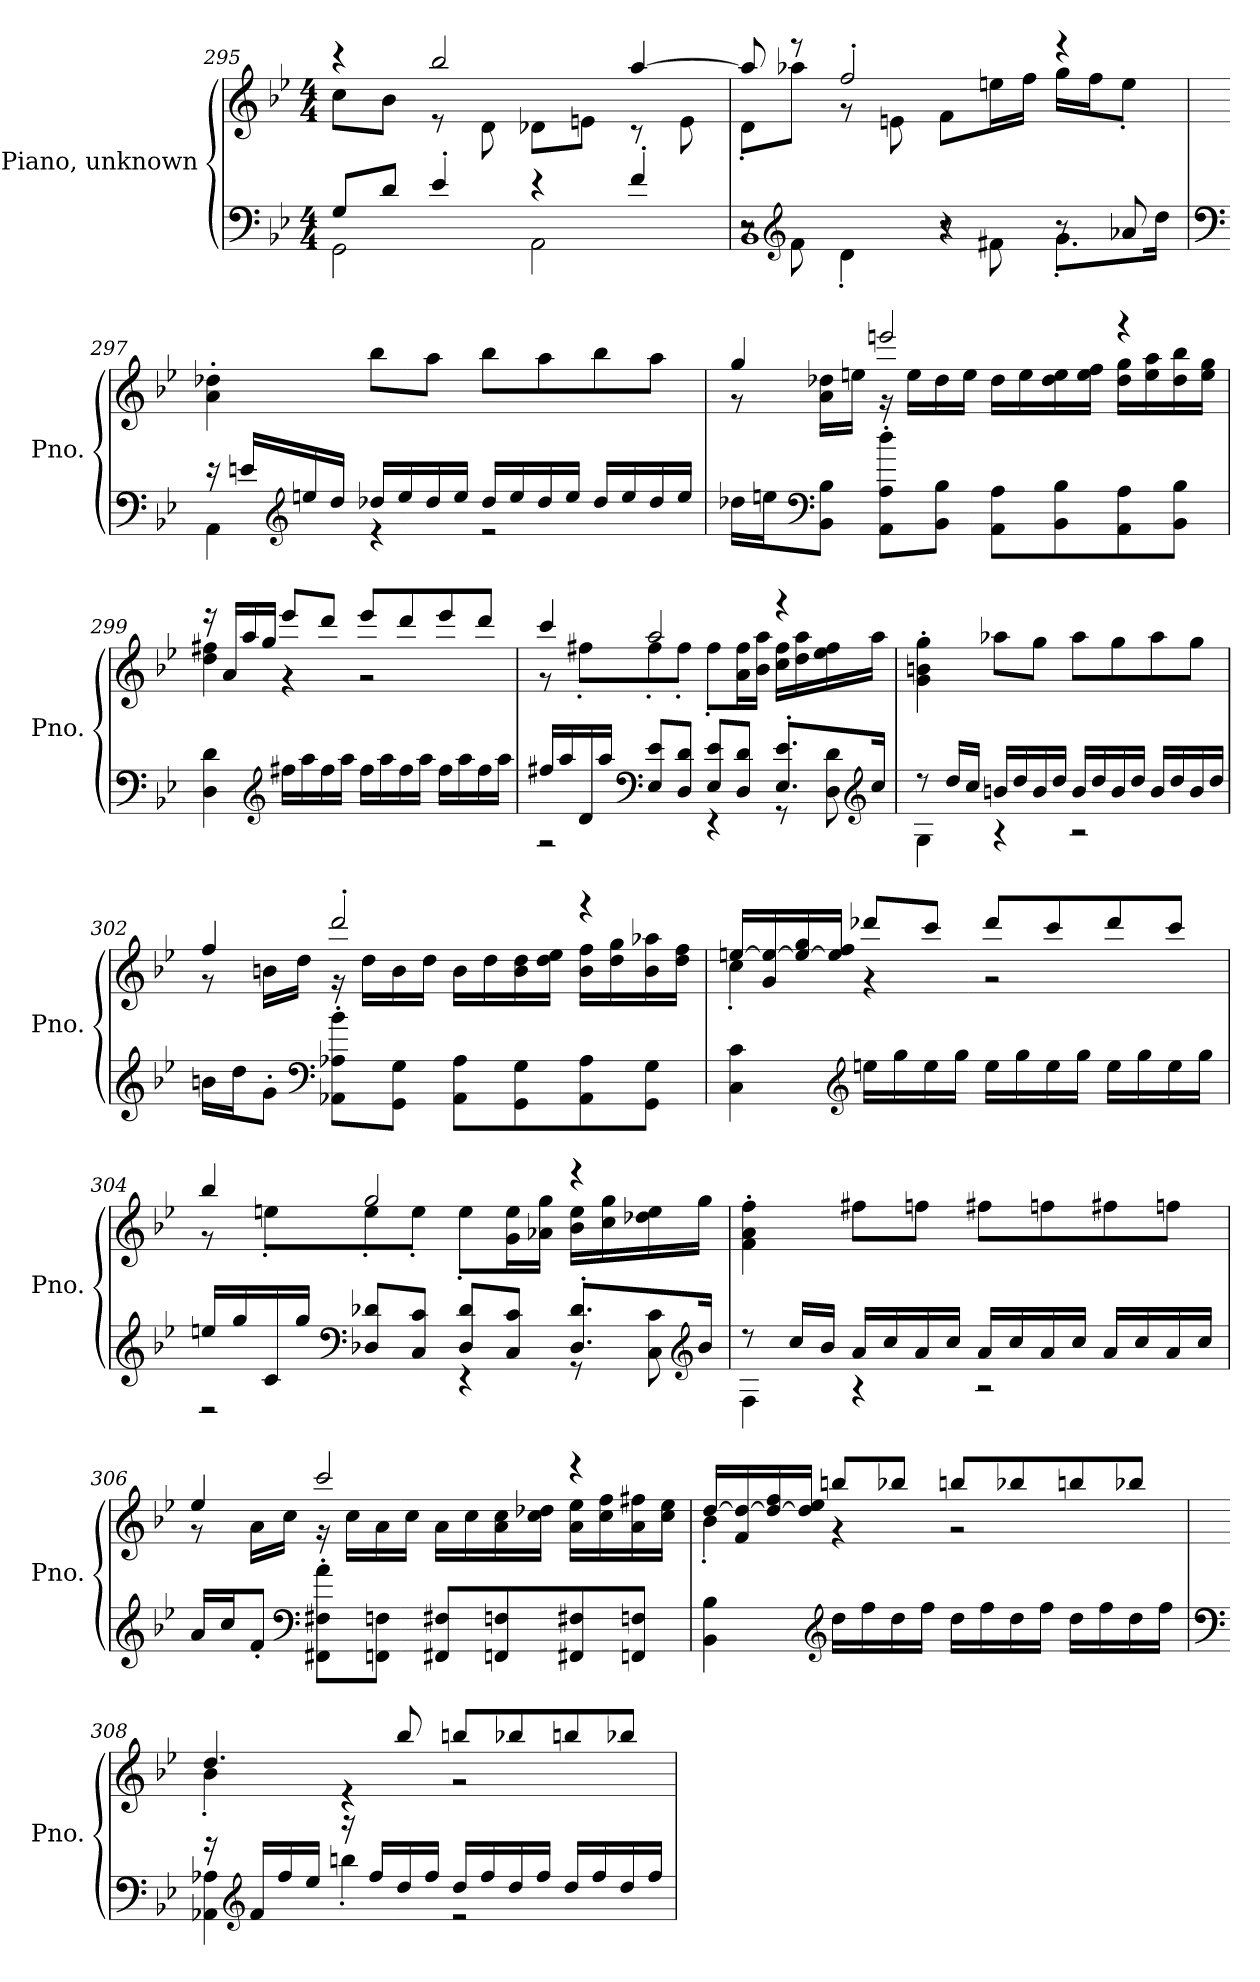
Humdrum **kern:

**kern	**kern
*part1	*part1
*staff2	*staff1
*I"Piano, unknown	*
*I'Pno.	*
*clefF4	*clefG2
*k[b-e-]	*k[b-e-]
*M4/4	*M4/4
=295	=295
*^	*^
8G/L	2GG\	4r	8cc\L
8d/J	.	.	8b-\J
4e-'/	.	2bb-/	8r
.	.	.	8d\
4r	2AA\	.	8d-X\L
.	.	.	8en\J
4f'/	.	[4aa/	8r
.	.	.	8e\
!!LO:LB:g=z	!!
=296	=296	=296	=296
*	*^	*	*
2r	8r	1BB-	8aa/]	8d'\L
*clefG2	*	*	*	*
.	8f\	.	8r	8aa-X\J
.	4d'\	.	2ff'/	8r
.	.	.	.	8en\
4r	8r	.	.	8f\L
.	8f#X\	.	.	16een\L
.	.	.	.	16ff\JJ
8r	8.g'\L	.	4r	16gg\LL
.	.	.	.	16ff\J
8a-X/	.	.	.	8ee'\J
.	16dd\Jk	.	.	.
*v	*v	*v	*	*
*	*v	*v
=297	=297
*clefF4	*
*^	*
16r	4AA\	4a\' 4dd-X\'
16en/LL	.	.
*clefG2	*	*
16een/	.	.
16dd/JJ	.	.
16dd-X/LL	4r	8bb-\L
16ee/	.	.
16dd-/	.	8aa\J
16ee/JJ	.	.
16dd-/LL	2r	8bb-\L
16ee/	.	.
16dd-/	.	8aa\
16ee/JJ	.	.
16dd-/LL	.	8bb-\
16ee/	.	.
16dd-/	.	8aa\J
16ee/JJ	.	.
*v	*v	*
!!LO:LB:g=z
=298	=298
*	*^
16dd-X\LL	4gg/	8r
16een\J	.	.
*clefF4	*	*
8BB-\ 8B-\J	.	16a\ 16dd-X\LL
.	.	16een\JJ
8AA\' 8A\' 8dd-\'L	2eeen/	16r
.	.	16ee\LL
8BB-\ 8B-\J	.	16dd-\
.	.	16ee\JJ
8AA\ 8A\L	.	16dd-\LL
.	.	16ee\
8BB-\ 8B-\	.	16dd-\ 16ee\
.	.	16ee\ 16ff\JJ
8AA\ 8A\	4r	16dd-\ 16gg\LL
.	.	16ee\ 16aa\
8BB-\ 8B-\J	.	16dd-\ 16bb-\
.	.	16ee\ 16gg\JJ
=299	=299	=299
4D\ 4d\	16r	4dd\ 4ff#X\
.	16a/LL	.
.	16aa/	.
.	16gg/JJ	.
*clefG2	*	*
16ff#X\LL	8eee-/L	4r
16aa\	.	.
16ff#\	8ddd/J	.
16aa\JJ	.	.
16ff#\LL	8eee-/L	2r
16aa\	.	.
16ff#\	8ddd/	.
16aa\JJ	.	.
16ff#\LL	8eee-/	.
16aa\	.	.
16ff#\	8ddd/J	.
16aa\JJ	.	.
!!LO:PB:g=z	!!
=300	=300	=300
*^	*	*
16ff#X/LL	2r	4ccc/	8r
16aa/	.	.	.
16d/	.	.	8ff#X'\L
16aa/JJ	.	.	.
*clefF4	*	*	*
8E-/ 8e-/L	.	2aa/	8ff#'\
8D/ 8d/J	.	.	8ff#'\J
8E-/ 8e-/L	4r	.	8ff#'\L
8D/ 8d/J	.	.	16a\ 16ff#\L
.	.	.	16b-\ 16aa\JJ
8.E-/' 8.e-/'L	8r	4r	16cc\ 16ff#\LL
.	.	.	16dd\ 16aa\
.	8D\ 8d\	.	16ee-\ 16ff#\
*clefG2	*	*	*
16cc/Jk	.	.	16aa\JJ
*	*	*v	*v
=301	=301	=301
8r	4G\	4g\' 4bn\' 4gg\'
16dd/LL	.	.
16cc/JJ	.	.
16bn/LL	4r	8aa-X\L
16dd/	.	.
16b/	.	8gg\J
16dd/JJ	.	.
16b/LL	2r	8aa-\L
16dd/	.	.
16b/	.	8gg\
16dd/JJ	.	.
16b/LL	.	8aa-\
16dd/	.	.
16b/	.	8gg\J
16dd/JJ	.	.
*v	*v	*
!!LO:LB:g=z
=302	=302
*	*^
16bn\LL	4ff/	8r
16dd\J	.	.
8g'\J	.	16bn\LL
.	.	16dd\JJ
*clefF4	*	*
8AA-X\' 8A-X\' 8b\'L	2ddd'/	16r
.	.	16dd\LL
8GG\ 8G\J	.	16b\
.	.	16dd\JJ
8AA-\ 8A-\L	.	16b\LL
.	.	16dd\
8GG\ 8G\	.	16b\ 16dd\
.	.	16dd\ 16ee-\JJ
8AA-\ 8A-\	4r	16b\ 16ff\LL
.	.	16dd\ 16gg\
8GG\ 8G\J	.	16b\ 16aa-X\
.	.	16dd\ 16ff\JJ
=303	=303	=303
4C\ 4c\	[16een/LL	4cc'\
.	16g/ 16ee/_	.
.	16ee/_ 16gg/	.
.	16ee/] 16ff/JJ	.
*clefG2	*	*
16een\LL	8ddd-X/L	4r
16gg\	.	.
16ee\	8ccc/J	.
16gg\JJ	.	.
16ee\LL	8ddd-/L	2r
16gg\	.	.
16ee\	8ccc/	.
16gg\JJ	.	.
16ee\LL	8ddd-/	.
16gg\	.	.
16ee\	8ccc/J	.
16gg\JJ	.	.
!!LO:LB:g=z	!!
=304	=304	=304
*^	*	*
16een/LL	2r	4bb-/	8r
16gg/	.	.	.
16c/	.	.	8een'\L
16gg/JJ	.	.	.
*clefF4	*	*	*
8D-X/ 8d-X/L	.	2gg/	8ee'\
8C/ 8c/J	.	.	8ee'\J
8D-/ 8d-/L	4r	.	8ee'\L
8C/ 8c/J	.	.	16g\ 16ee\L
.	.	.	16a-X\ 16gg\JJ
8.D-/' 8.d-/'L	8r	4r	16b-\ 16ee\LL
.	.	.	16cc\ 16gg\
.	8C\ 8c\	.	16dd-X\ 16ee\
*clefG2	*	*	*
16b-/Jk	.	.	16gg\JJ
*	*	*v	*v
=305	=305	=305
8r	4F\	4f\' 4a\' 4ff\'
16cc/LL	.	.
16b-/JJ	.	.
16a/LL	4r	8ff#X\L
16cc/	.	.
16a/	.	8ffn\J
16cc/JJ	.	.
16a/LL	2r	8ff#X\L
16cc/	.	.
16a/	.	8ffn\
16cc/JJ	.	.
16a/LL	.	8ff#X\
16cc/	.	.
16a/	.	8ffn\J
16cc/JJ	.	.
*v	*v	*
!!LO:LB:g=z
=306	=306
*	*^
16a/LL	4ee-/	8r
16cc/J	.	.
8f'/J	.	16a\LL
.	.	16cc\JJ
*clefF4	*	*
8FF#X\' 8F#X\' 8a\'L	2ccc/	16r
.	.	16cc\LL
8FFn\ 8Fn\J	.	16a\
.	.	16cc\JJ
8FF#X/ 8F#X/L	.	16a\LL
.	.	16cc\
8FFn/ 8Fn/	.	16a\ 16cc\
.	.	16cc\ 16dd-X\JJ
8FF#X/ 8F#X/	4r	16a\ 16ee-\LL
.	.	16cc\ 16ff\
8FFn/ 8Fn/J	.	16a\ 16ff#X\
.	.	16cc\ 16ee-\JJ
=307	=307	=307
4BB-\ 4B-\	[16dd/LL	4b-'\
.	16f/ 16dd/_	.
.	16dd/_ 16ff/	.
.	16dd/] 16ee-/JJ	.
*clefG2	*	*
16dd\LL	8bbn/L	4r
16ff\	.	.
16dd\	8bb-X/J	.
16ff\JJ	.	.
16dd\LL	8bbn/L	2r
16ff\	.	.
16dd\	8bb-X/	.
16ff\JJ	.	.
16dd\LL	8bbn/	.
16ff\	.	.
16dd\	8bb-X/J	.
16ff\JJ	.	.
!!LO:LB:g=z	!!
=308	=308	=308
*clefF4	*	*
*^	*	*
16r	4AA-X\ 4A-X\	4.dd/	4b-'\
*clefG2	*	*	*
16f/LL	.	.	.
16ff/	.	.	.
16ee-/JJ	.	.	.
16r	4bbn'\	.	4r
16ff/LL	.	.	.
16dd/	.	8bb-/	.
16ff/JJ	.	.	.
16dd/LL	2r	8bbn/L	2r
16ff/	.	.	.
16dd/	.	8bb-X/	.
16ff/JJ	.	.	.
16dd/LL	.	8bbn/	.
16ff/	.	.	.
16dd/	.	8bb-X/J	.
16ff/JJ	.	.	.
*v	*v	*	*
*	*v	*v
=	=
*-	*-
